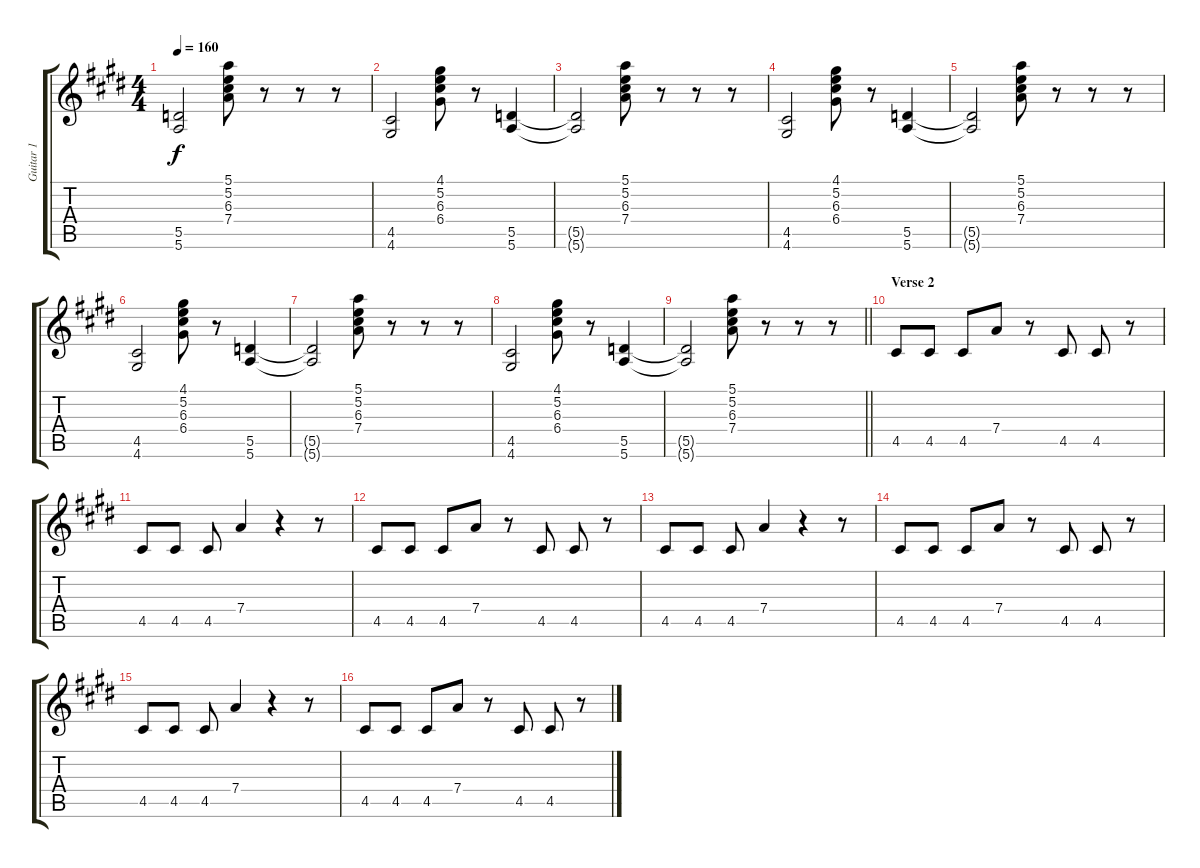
\track ("Guitar 1" "Guitar 1") {instrument overdrivenguitar}
\staff {score tabs}
\tuning (E4 B3 G3 D3 A2 E2) {hide}
\ts (4 4)
\tempo 160
\clef g2
\ks c#minor
(5.5{t} 5.6{t}).2{dy f} (5.1 5.2 6.3 7.4).8 r.8 r.8 r.8 |
(4.5 4.6).2{instrument electricguitarclean} (4.1 5.2 6.3 6.4).8 r.8 (5.5 5.6).4 |
(5.5{t} 5.6{t}).2 (5.1 5.2 6.3 7.4).8 r.8 r.8 r.8 |
(4.5 4.6).2{instrument electricguitarclean} (4.1 5.2 6.3 6.4).8 r.8 (5.5 5.6).4 |
(5.5{t} 5.6{t}).2 (5.1 5.2 6.3 7.4).8 r.8 r.8 r.8 |
(4.5 4.6).2{instrument electricguitarclean} (4.1 5.2 6.3 6.4).8 r.8 (5.5 5.6).4 |
(5.5{t} 5.6{t}).2 (5.1 5.2 6.3 7.4).8 r.8 r.8 r.8 |
(4.5 4.6).2{instrument electricguitarclean} (4.1 5.2 6.3 6.4).8 r.8 (5.5 5.6).4 |
\barLineRight lightlight
(5.5{t} 5.6{t}).2 (5.1 5.2 6.3 7.4).8 r.8 r.8 r.8 |
\section ("" "Verse 2")
4.5.8{instrument overdrivenguitar} 4.5.8 4.5.8 7.4.8 r.8 4.5.8 4.5.8 r.8 |
4.5.8 4.5.8 4.5.8 7.4.4 r.4 r.8 |
4.5.8 4.5.8 4.5.8 7.4.8 r.8 4.5.8 4.5.8 r.8 |
4.5.8 4.5.8 4.5.8 7.4.4 r.4 r.8 |
4.5.8 4.5.8 4.5.8 7.4.8 r.8 4.5.8 4.5.8 r.8 |
4.5.8 4.5.8 4.5.8 7.4.4 r.4 r.8 |
4.5.8 4.5.8 4.5.8 7.4.8 r.8 4.5.8 4.5.8 r.8
